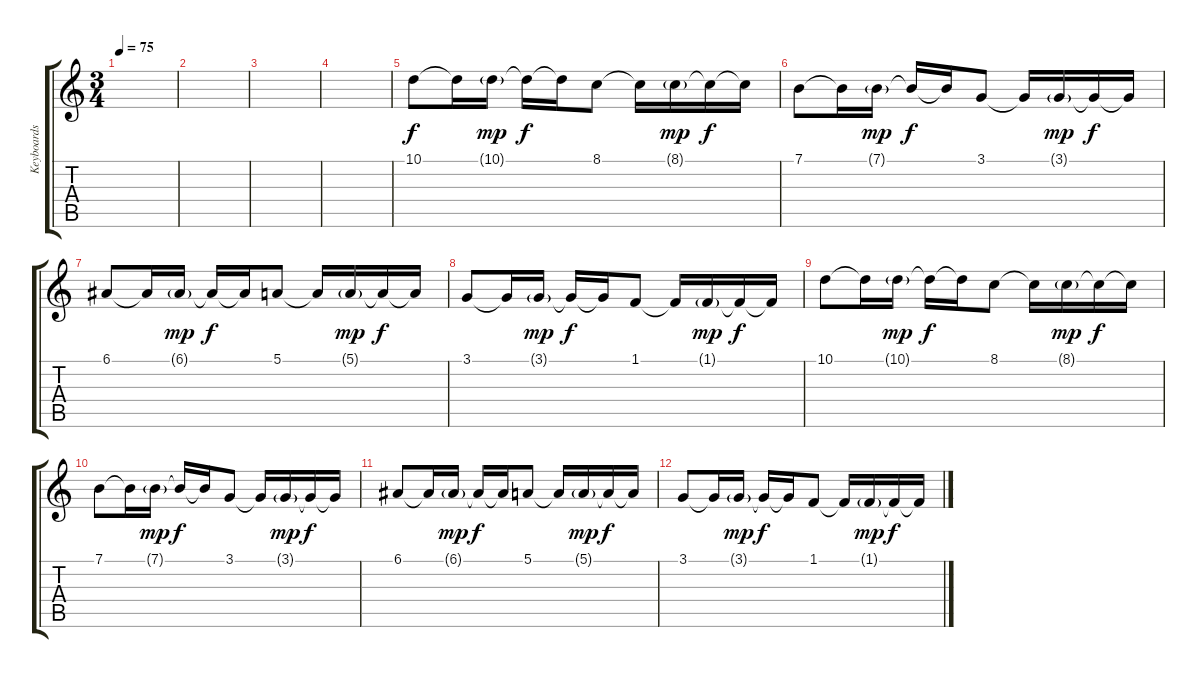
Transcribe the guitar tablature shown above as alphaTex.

\track ("Keyboards" "Keyboards") {instrument acousticgrandpiano}
\staff {score tabs}
\tuning (E4 B3 G3 D3 A2 E2) {hide}
\ts (3 4)
\tempo 75
\clef g2
\ks c
|
|
|
|
10.1.8 10.1{t}.16 10.1{g}.16{dy mp} 10.1{t}.16{dy f} 10.1{t}.16 8.1.8 8.1{t}.16 8.1{g}.16{dy mp} 8.1{t}.16{dy f} 8.1{t}.16 |
7.1.8 7.1{t}.16 7.1{g}.16{dy mp} 7.1{t}.16{dy f} 7.1{t}.16 3.1.8 3.1{t}.16 3.1{g}.16{dy mp} 3.1{t}.16{dy f} 3.1{t}.16 |
6.1.8 6.1{t}.16 6.1{g}.16{dy mp} 6.1{t}.16{dy f} 6.1{t}.16 5.1.8 5.1{t}.16 5.1{g}.16{dy mp} 5.1{t}.16{dy f} 5.1{t}.16 |
3.1.8 3.1{t}.16 3.1{g}.16{dy mp} 3.1{t}.16{dy f} 3.1{t}.16 1.1.8 1.1{t}.16 1.1{g}.16{dy mp} 1.1{t}.16{dy f} 1.1{t}.16 |
10.1.8 10.1{t}.16 10.1{g}.16{dy mp} 10.1{t}.16{dy f} 10.1{t}.16 8.1.8 8.1{t}.16 8.1{g}.16{dy mp} 8.1{t}.16{dy f} 8.1{t}.16 |
7.1.8 7.1{t}.16 7.1{g}.16{dy mp} 7.1{t}.16{dy f} 7.1{t}.16 3.1.8 3.1{t}.16 3.1{g}.16{dy mp} 3.1{t}.16{dy f} 3.1{t}.16 |
6.1.8 6.1{t}.16 6.1{g}.16{dy mp} 6.1{t}.16{dy f} 6.1{t}.16 5.1.8 5.1{t}.16 5.1{g}.16{dy mp} 5.1{t}.16{dy f} 5.1{t}.16 |
3.1.8 3.1{t}.16 3.1{g}.16{dy mp} 3.1{t}.16{dy f} 3.1{t}.16 1.1.8 1.1{t}.16 1.1{g}.16{dy mp} 1.1{t}.16{dy f} 1.1{t}.16
